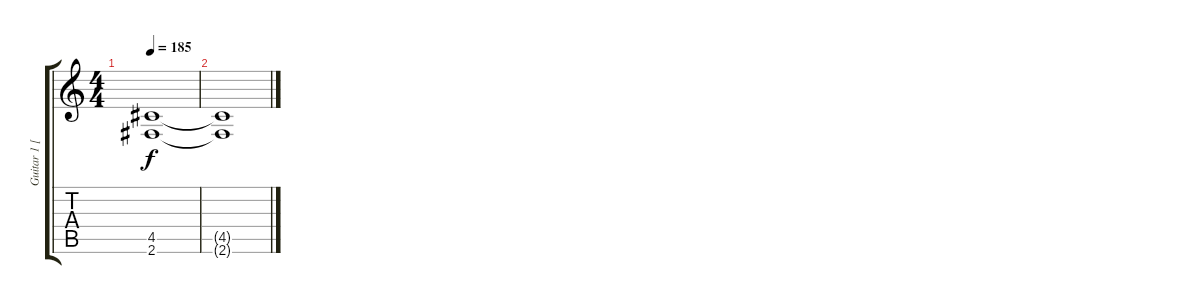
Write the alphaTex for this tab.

\track ("Guitar 1 [Right]" "Guitar 1 [") {instrument distortionguitar}
\staff {score tabs}
\tuning (E4 B3 G3 D3 A2 E2) {hide}
\ts (4 4)
\tempo 185
\clef g2
\ks c
(4.5 2.6).1{dy f} |
(4.5{t} 2.6{t}).1
